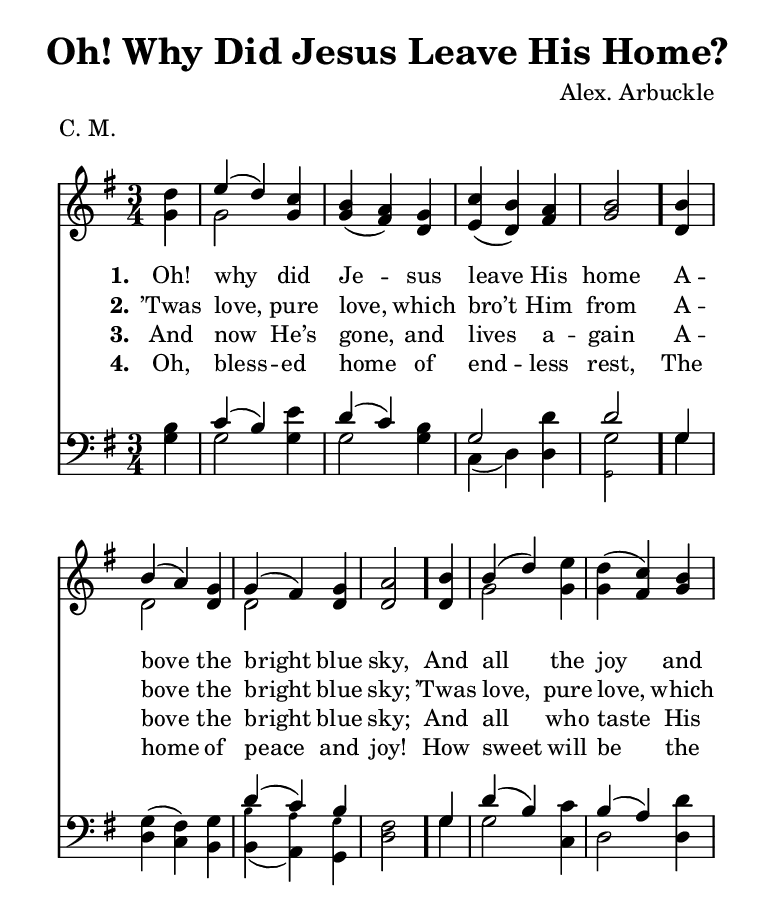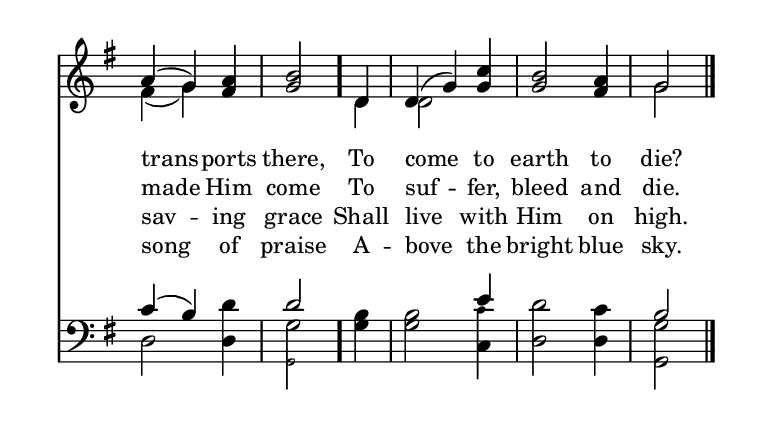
\include "common/global.ily"
\paper {
  \include "common/paper.ily"
  ragged-bottom = ##t
}

\header{
  hymnnumber = "253"
  title = "Oh! Why Did Jesus Leave His Home?"
  tunename = "Munhall"
  meter = "C. M."
  poet = ""
  composer = "Alex. Arbuckle"
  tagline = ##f
}

global = {
  \include "common/overrides.ily"
  \override Staff.TimeSignature.style = #'numbered
  \time 3/4
  \override Score.MetronomeMark.transparent = ##t % hide all fermata changes too
  \tempo 4=100
  \key g \major
  \partial 4
  \autoBeamOff
}

notesSoprano = {
\global
\relative c'' {

  d4 | e( d) c | b( a) g | c( b) a | b2
  b4 | b( a) g | g( fis) g | a2
  b4 | b( d) e | d( c) b | a( g) a | b2
  d,4 | d( g) c | b2 a4 | g2

  \bar "|."

}
}

notesAlto = {
\global
\relative e' {

  g4 | g2 g4 | g( fis) d | e( d) fis | g2
  d4 | d2 d4 | d2 d4 | d2
  d4 | g2 g4 | g( fis) g | fis( g) fis | g2
  d4 | d2 g4 | g2 fis4 | g2

}
}

notesTenor = {
\global
\relative a {

  b4 | c( b) e | d( c) b | g2 d'4 | d2
  g,4 | g( fis) g | d'( c) b | fis2
  g4 | d'( b) c | b( a) d | c( b) d | d2
  b4 | b2 e4 | d2 c4 | b2

}
}

notesBass = {
\global
\relative f {

  % TODO make chords with different note-head sizes use same stem, like original
  g4 | g2 g4 | g2 g4 | c,( d) d | <g \tweak font-size #-4 g,>2
  g4 | d( c) b | <b \tweak font-size #-4 b'>( <a \tweak font-size #-4 a'>) <g \tweak font-size #-4 g'> | d'2
  g4 | g2 c,4 | d2 d4 | d2 d4 | <g \tweak font-size #-4 g,>2
  g4 | g2 <c, \tweak font-size #-4 c'>4 | d2 d4 | <g g,>2

}
}

wordsA = \lyricmode {
\set stanza = "1."

Oh! why did Je -- sus leave His home \bar "."
A -- bove the bright blue sky, \bar "."
And all the joy and trans -- ports there, \bar "."
To come to earth to die? \bar "."

}

wordsB = \lyricmode {
\set stanza = "2."

’Twas love, pure love, which bro’t Him from
A -- bove the bright blue sky;
’Twas love, pure love, which made Him come
To suf -- fer, bleed and die.

}

wordsC = \lyricmode {
\set stanza = "3."

And now He’s gone, and lives a -- gain
A -- bove the bright blue sky;
And all who taste His sav -- ing grace
Shall live with Him on high.

}

wordsD = \lyricmode {
\set stanza = "4."

Oh, bless -- ed home of end -- less rest,
The home of peace and joy!
How sweet will be the song of praise
A -- bove the bright blue sky.

}

\score {
  \context ChoirStaff <<
    \context Staff = upper <<
      \set Staff.autoBeaming = ##f
      \set ChoirStaff.systemStartDelimiter = #'SystemStartBar
      \set ChoirStaff.printPartCombineTexts = ##f
      \partcombine #'(2 . 11) \notesSoprano \notesAlto
      \context NullVoice = sopranos { \voiceOne << \notesSoprano >> }
      \context Lyrics = one   \lyricsto sopranos \wordsA
      \context Lyrics = two   \lyricsto sopranos \wordsB
      \context Lyrics = three \lyricsto sopranos \wordsC
      \context Lyrics = four  \lyricsto sopranos \wordsD
    >>
    \context Staff = men <<
      \set Staff.autoBeaming = ##f
      \clef bass
      \set ChoirStaff.printPartCombineTexts = ##f
      \partcombine #'(2 . 11) \notesTenor \notesBass
    >>
  >>
  \layout {
    \include "common/layout.ily"
  }
  \midi{
    \include "common/midi.ily"
  }
}

\version "2.19.49"  % necessary for upgrading to future LilyPond versions.

% vi:set et ts=2 sw=2 ai nocindent syntax=lilypond:
